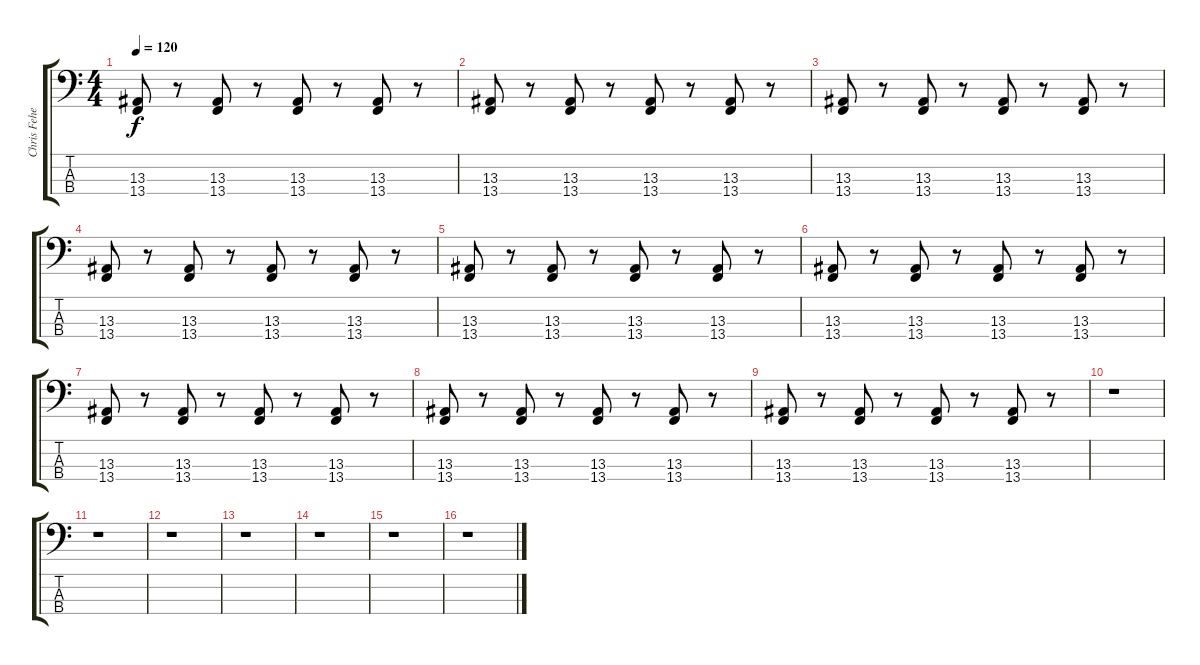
\track ("Chris Fehen" "Chris Fehe") {instrument melodictom}
\staff {score tabs}
\tuning (G2 D2 A1 E1) {hide}
\ts (4 4)
\tempo 120
\clef f4
\ks c
(13.3 13.4).8{dy f} r.8 (13.3 13.4).8 r.8 (13.3 13.4).8 r.8 (13.3 13.4).8 r.8 |
(13.3 13.4).8 r.8 (13.3 13.4).8 r.8 (13.3 13.4).8 r.8 (13.3 13.4).8 r.8 |
(13.3 13.4).8 r.8 (13.3 13.4).8 r.8 (13.3 13.4).8 r.8 (13.3 13.4).8 r.8 |
(13.3 13.4).8 r.8 (13.3 13.4).8 r.8 (13.3 13.4).8 r.8 (13.3 13.4).8 r.8 |
(13.3 13.4).8 r.8 (13.3 13.4).8 r.8 (13.3 13.4).8 r.8 (13.3 13.4).8 r.8 |
(13.3 13.4).8 r.8 (13.3 13.4).8 r.8 (13.3 13.4).8 r.8 (13.3 13.4).8 r.8 |
(13.3 13.4).8 r.8 (13.3 13.4).8 r.8 (13.3 13.4).8 r.8 (13.3 13.4).8 r.8 |
(13.3 13.4).8 r.8 (13.3 13.4).8 r.8 (13.3 13.4).8 r.8 (13.3 13.4).8 r.8 |
(13.3 13.4).8 r.8 (13.3 13.4).8 r.8 (13.3 13.4).8 r.8 (13.3 13.4).8 r.8 |
r.1 |
r.1 |
r.1 |
r.1 |
r.1 |
r.1 |
r.1
